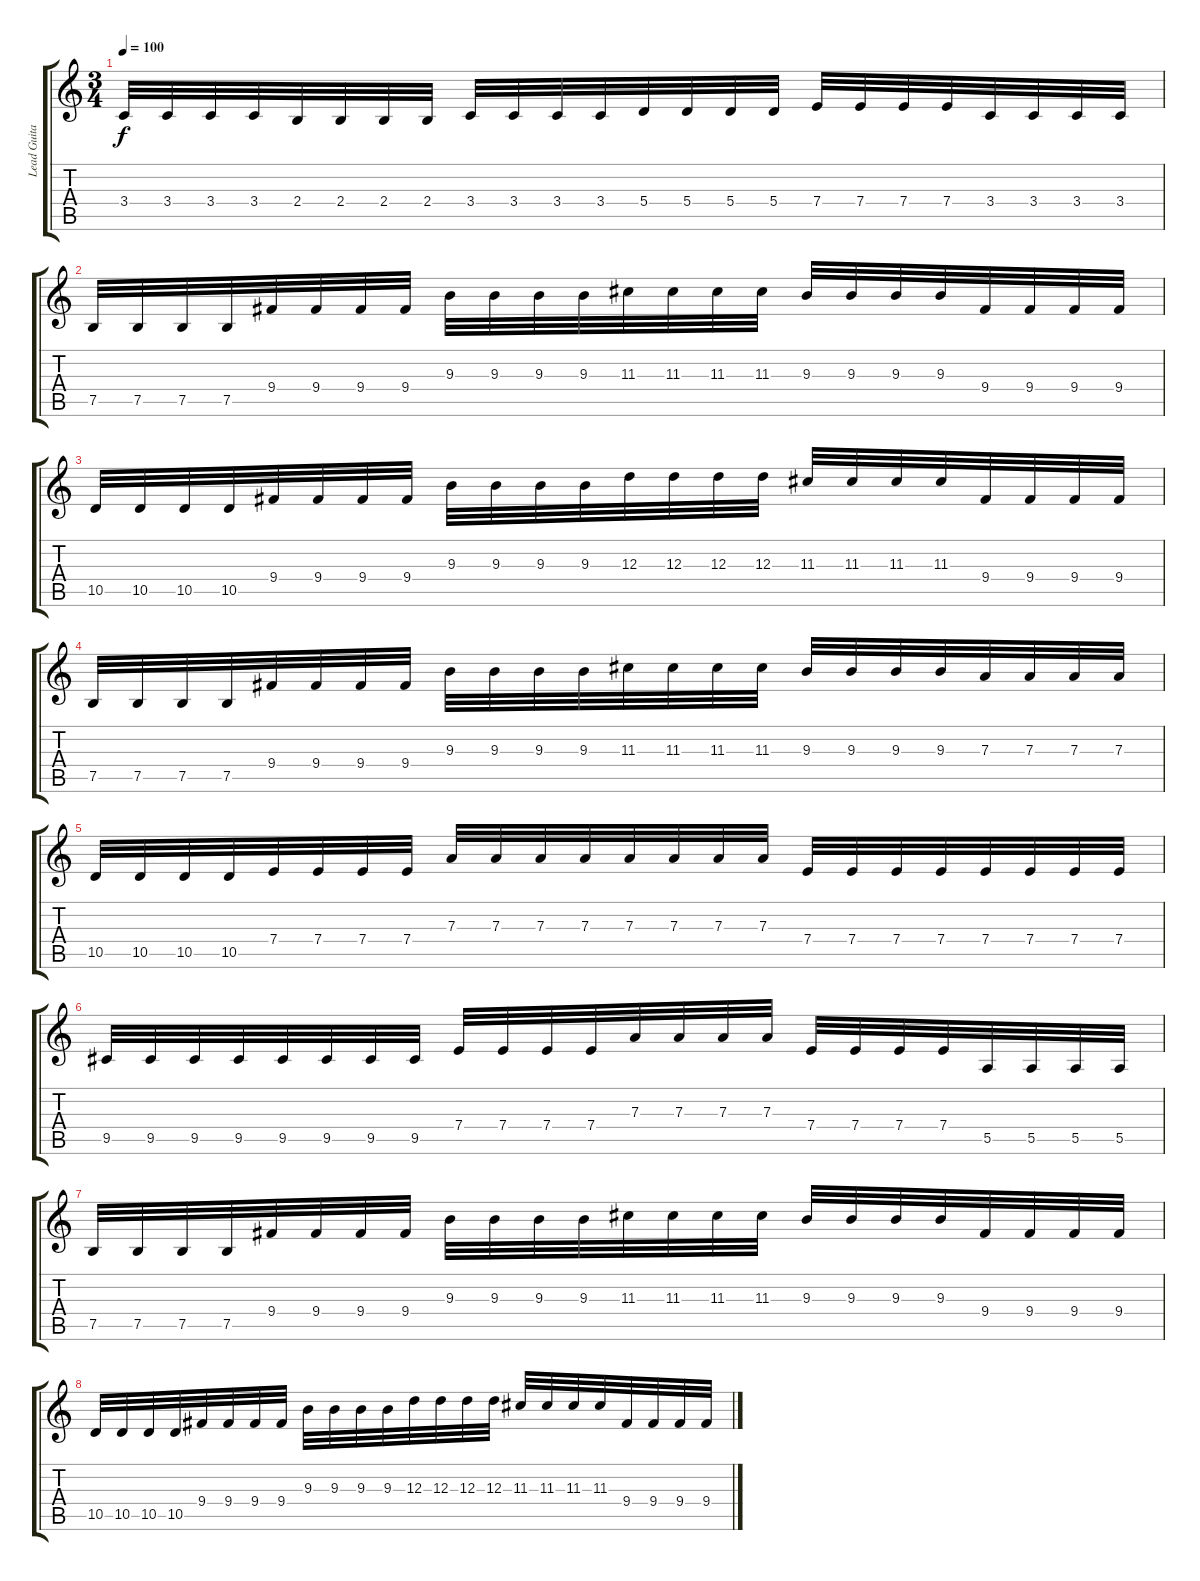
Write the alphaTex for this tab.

\track ("Lead Guitar" "Lead Guita") {instrument distortionguitar}
\staff {score tabs}
\tuning (B3 Gb3 D3 A2 E2 B1) {hide}
\ts (3 4)
\tempo 100
\clef g2
\ks c
3.4.32{dy f} 3.4.32 3.4.32 3.4.32 2.4.32 2.4.32 2.4.32 2.4.32 3.4.32 3.4.32 3.4.32 3.4.32 5.4.32 5.4.32 5.4.32 5.4.32 7.4.32 7.4.32 7.4.32 7.4.32 3.4.32 3.4.32 3.4.32 3.4.32 |
7.5.32 7.5.32 7.5.32 7.5.32 9.4.32 9.4.32 9.4.32 9.4.32 9.3.32 9.3.32 9.3.32 9.3.32 11.3.32 11.3.32 11.3.32 11.3.32 9.3.32 9.3.32 9.3.32 9.3.32 9.4.32 9.4.32 9.4.32 9.4.32 |
10.5.32 10.5.32 10.5.32 10.5.32 9.4.32 9.4.32 9.4.32 9.4.32 9.3.32 9.3.32 9.3.32 9.3.32 12.3.32 12.3.32 12.3.32 12.3.32 11.3.32 11.3.32 11.3.32 11.3.32 9.4.32 9.4.32 9.4.32 9.4.32 |
7.5.32 7.5.32 7.5.32 7.5.32 9.4.32 9.4.32 9.4.32 9.4.32 9.3.32 9.3.32 9.3.32 9.3.32 11.3.32 11.3.32 11.3.32 11.3.32 9.3.32 9.3.32 9.3.32 9.3.32 7.3.32 7.3.32 7.3.32 7.3.32 |
10.5.32 10.5.32 10.5.32 10.5.32 7.4.32 7.4.32 7.4.32 7.4.32 7.3.32 7.3.32 7.3.32 7.3.32 7.3.32 7.3.32 7.3.32 7.3.32 7.4.32 7.4.32 7.4.32 7.4.32 7.4.32 7.4.32 7.4.32 7.4.32 |
9.5.32 9.5.32 9.5.32 9.5.32 9.5.32 9.5.32 9.5.32 9.5.32 7.4.32 7.4.32 7.4.32 7.4.32 7.3.32 7.3.32 7.3.32 7.3.32 7.4.32 7.4.32 7.4.32 7.4.32 5.5.32 5.5.32 5.5.32 5.5.32 |
7.5.32 7.5.32 7.5.32 7.5.32 9.4.32 9.4.32 9.4.32 9.4.32 9.3.32 9.3.32 9.3.32 9.3.32 11.3.32 11.3.32 11.3.32 11.3.32 9.3.32 9.3.32 9.3.32 9.3.32 9.4.32 9.4.32 9.4.32 9.4.32 |
10.5.32 10.5.32 10.5.32 10.5.32 9.4.32 9.4.32 9.4.32 9.4.32 9.3.32 9.3.32 9.3.32 9.3.32 12.3.32 12.3.32 12.3.32 12.3.32 11.3.32 11.3.32 11.3.32 11.3.32 9.4.32 9.4.32 9.4.32 9.4.32
